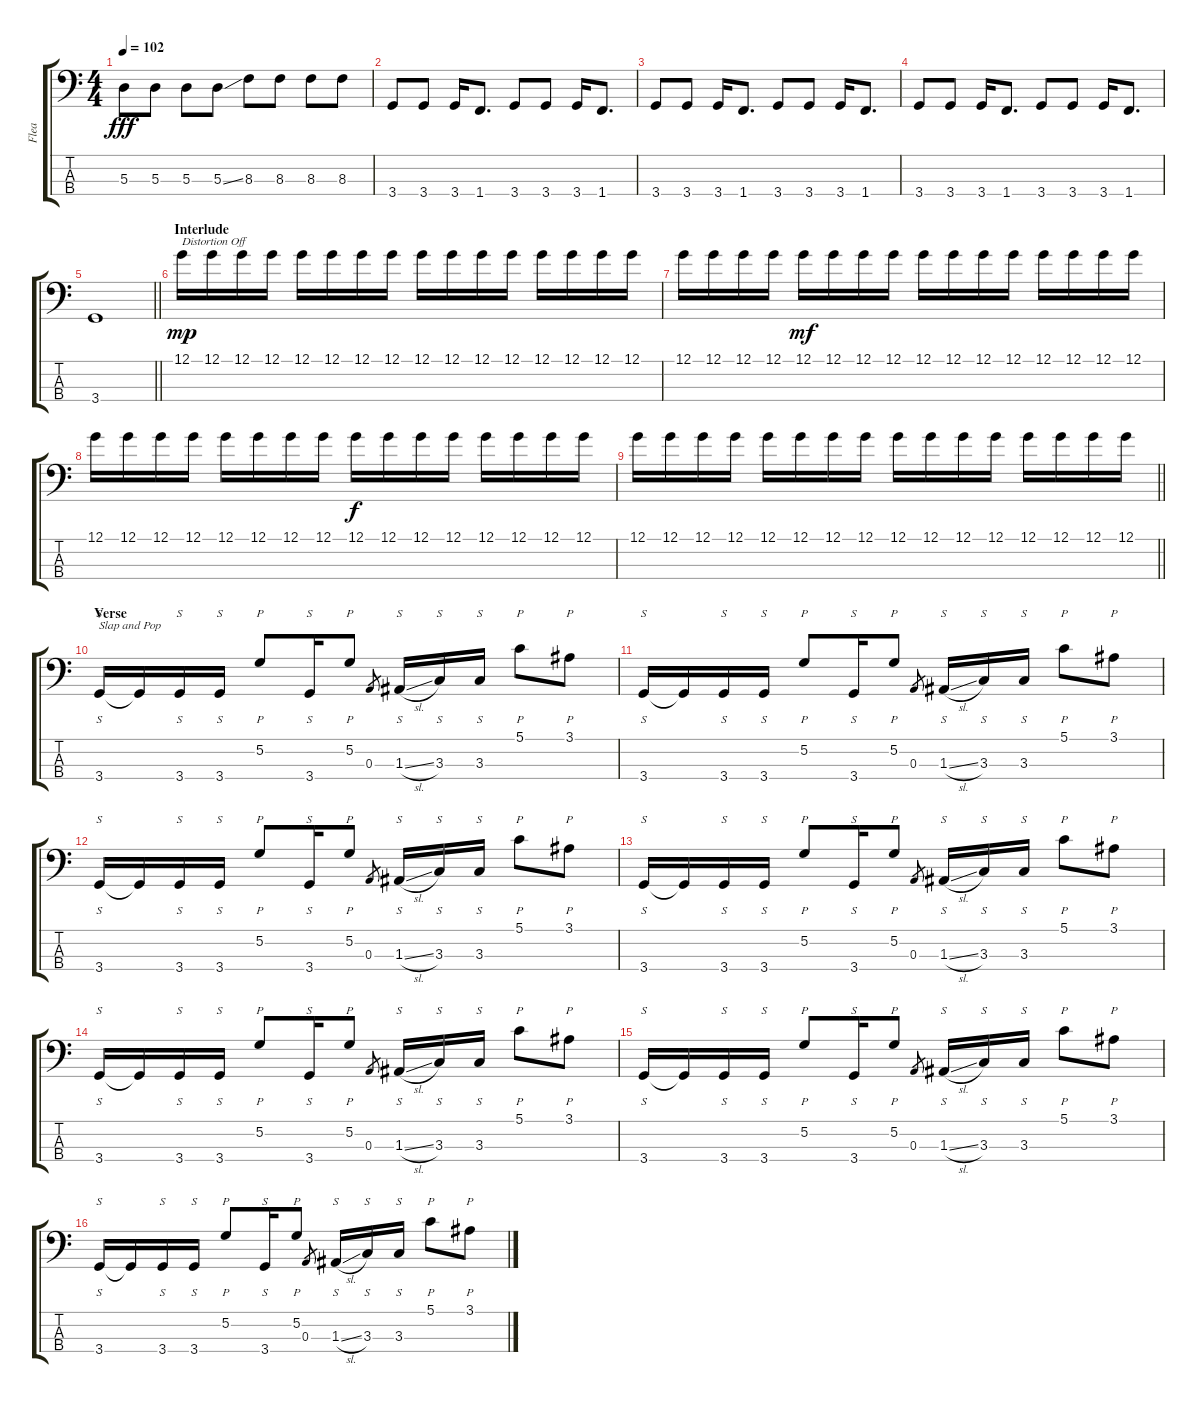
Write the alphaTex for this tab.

\track ("Flea" "Flea") {instrument electricbassfinger}
\staff {score tabs}
\tuning (G2 D2 A1 E1) {hide}
\ts (4 4)
\tempo 102
\clef f4
\ks c
5.3.8{dy fff} 5.3.8 5.3.8 5.3{ss}.8 8.3.8 8.3.8 8.3.8 8.3.8 |
3.4.8 3.4.8 3.4.16 1.4.8{d} 3.4.8 3.4.8 3.4.16 1.4.8{d} |
3.4.8 3.4.8 3.4.16 1.4.8{d} 3.4.8 3.4.8 3.4.16 1.4.8{d} |
3.4.8 3.4.8 3.4.16 1.4.8{d} 3.4.8 3.4.8 3.4.16 1.4.8{d} |
\barLineRight lightlight
3.4.1 |
\section ("" "Interlude")
12.1.16{txt "Distortion Off" dy mp balance 8 instrument electricbassfinger} 12.1.16 12.1.16 12.1.16 12.1.16 12.1.16 12.1.16 12.1.16 12.1.16 12.1.16 12.1.16 12.1.16 12.1.16 12.1.16 12.1.16 12.1.16 |
12.1.16 12.1.16 12.1.16 12.1.16 12.1.16{dy mf} 12.1.16 12.1.16 12.1.16 12.1.16 12.1.16 12.1.16 12.1.16 12.1.16 12.1.16 12.1.16 12.1.16 |
12.1.16 12.1.16 12.1.16 12.1.16 12.1.16 12.1.16 12.1.16 12.1.16 12.1.16{dy f} 12.1.16 12.1.16 12.1.16 12.1.16 12.1.16 12.1.16 12.1.16 |
\barLineRight lightlight
12.1.16 12.1.16 12.1.16 12.1.16 12.1.16 12.1.16 12.1.16 12.1.16 12.1.16 12.1.16 12.1.16 12.1.16 12.1.16 12.1.16 12.1.16 12.1.16 |
\section ("" "Verse")
3.4.16{s txt "Slap and Pop" instrument slapbass1} 3.4{t}.16 3.4.16{s} 3.4.16{s} 5.2.8{p} 3.4.16{s} 5.2.8{p} 0.3.8{gr} 1.3{sl}.16{s} 3.3.16{s} 3.3.16{s} 5.1.8{p} 3.1.8{p} |
3.4.16{s} 3.4{t}.16 3.4.16{s} 3.4.16{s} 5.2.8{p} 3.4.16{s} 5.2.8{p} 0.3.8{gr} 1.3{sl}.16{s} 3.3.16{s} 3.3.16{s} 5.1.8{p} 3.1.8{p} |
3.4.16{s} 3.4{t}.16 3.4.16{s} 3.4.16{s} 5.2.8{p} 3.4.16{s} 5.2.8{p} 0.3.8{gr} 1.3{sl}.16{s} 3.3.16{s} 3.3.16{s} 5.1.8{p} 3.1.8{p} |
3.4.16{s} 3.4{t}.16 3.4.16{s} 3.4.16{s} 5.2.8{p} 3.4.16{s} 5.2.8{p} 0.3.8{gr} 1.3{sl}.16{s} 3.3.16{s} 3.3.16{s} 5.1.8{p} 3.1.8{p} |
3.4.16{s} 3.4{t}.16 3.4.16{s} 3.4.16{s} 5.2.8{p} 3.4.16{s} 5.2.8{p} 0.3.8{gr} 1.3{sl}.16{s} 3.3.16{s} 3.3.16{s} 5.1.8{p} 3.1.8{p} |
3.4.16{s} 3.4{t}.16 3.4.16{s} 3.4.16{s} 5.2.8{p} 3.4.16{s} 5.2.8{p} 0.3.8{gr} 1.3{sl}.16{s} 3.3.16{s} 3.3.16{s} 5.1.8{p} 3.1.8{p} |
3.4.16{s} 3.4{t}.16 3.4.16{s} 3.4.16{s} 5.2.8{p} 3.4.16{s} 5.2.8{p} 0.3.8{gr} 1.3{sl}.16{s} 3.3.16{s} 3.3.16{s} 5.1.8{p} 3.1.8{p}
